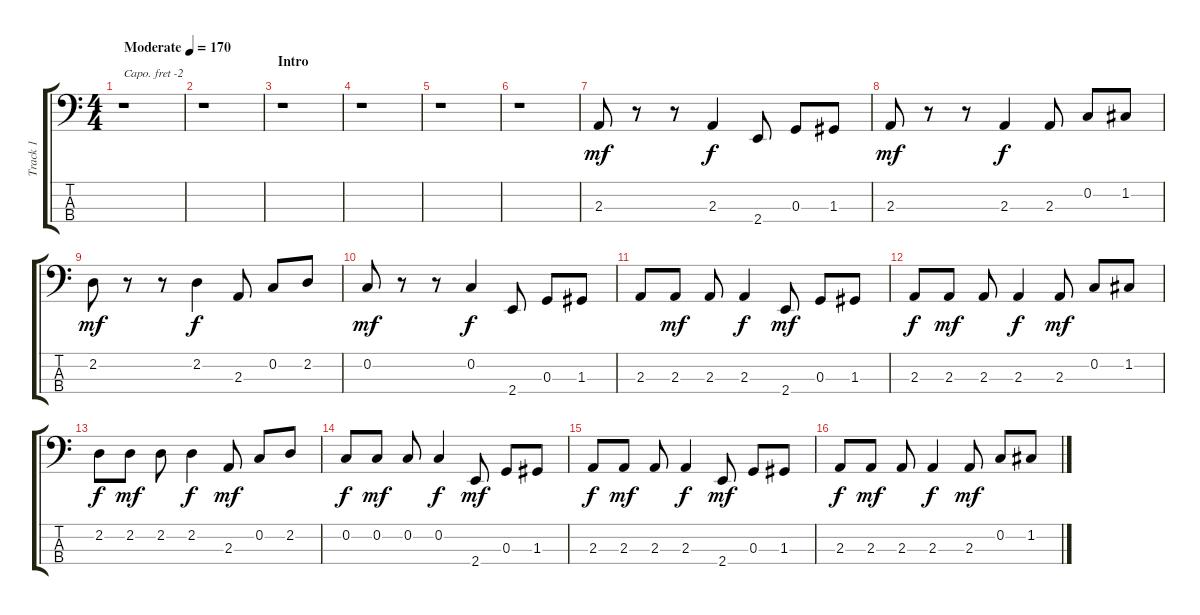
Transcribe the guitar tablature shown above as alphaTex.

\track ("Track 1" "Track 1") {instrument electricbasspick}
\staff {score tabs}
\capo -2
\tuning (G2 D2 A1 E1) {hide}
\ts (4 4)
\tempo (170 "Moderate")
\clef f4
\ks c
r.1{dy mf instrument electricbasspick} |
r.1 |
\section ("" "Intro")
r.1 |
r.1 |
r.1 |
r.1 |
2.3.8 r.8 r.8 2.3.4{dy f} 2.4.8 0.3.8 1.3.8 |
2.3.8{dy mf} r.8 r.8 2.3.4{dy f} 2.3.8 0.2.8 1.2.8 |
2.2.8{dy mf} r.8 r.8 2.2.4{dy f} 2.3.8 0.2.8 2.2.8 |
0.2.8{dy mf} r.8 r.8 0.2.4{dy f} 2.4.8 0.3.8 1.3.8 |
2.3.8 2.3.8{dy mf} 2.3.8 2.3.4{dy f} 2.4.8{dy mf} 0.3.8 1.3.8 |
2.3.8{dy f} 2.3.8{dy mf} 2.3.8 2.3.4{dy f} 2.3.8{dy mf} 0.2.8 1.2.8 |
2.2.8{dy f} 2.2.8{dy mf} 2.2.8 2.2.4{dy f} 2.3.8{dy mf} 0.2.8 2.2.8 |
0.2.8{dy f} 0.2.8{dy mf} 0.2.8 0.2.4{dy f} 2.4.8{dy mf} 0.3.8 1.3.8 |
2.3.8{dy f} 2.3.8{dy mf} 2.3.8 2.3.4{dy f} 2.4.8{dy mf} 0.3.8 1.3.8 |
2.3.8{dy f} 2.3.8{dy mf} 2.3.8 2.3.4{dy f} 2.3.8{dy mf} 0.2.8 1.2.8
